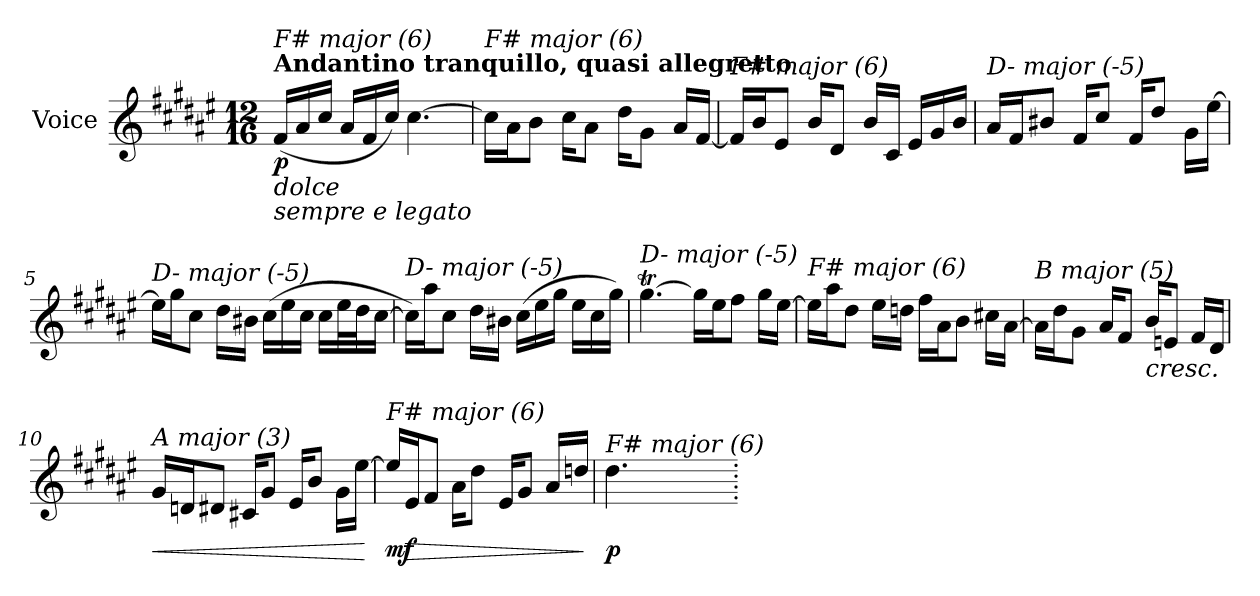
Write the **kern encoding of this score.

**kern	**dynam
*part1	*part1
*staff1	*staff1
*I"Voice	*
*I'V	*
*clefG2	*
*k[f#c#g#d#a#e#]	*
*M12/16	*
*MM57	*
=1	=1
!LO:TX:b:i:t=dolce	!
!LO:TX:b:i:t=sempre e legato	!
!LO:TX:a:B:t=Andantino tranquillo, quasi allegretto	!
!LO:TX:i:t=F# major (6)	!
!	!LO:DY:b
(<16f#/LL	p
16a#/	.
16cc#/JJ	.
16a#/LL	.
16f#/	.
16cc#/JJ)	.
[4.cc#\	.
!!LO:LB:g=z
=2	=2
!LO:TX:i:t=F# major (6)	!
16cc#\LL]	.
16a#\J	.
8b\J	.
16cc#\KL	.
8a#\J	.
16dd#\KL	.
8g#\J	.
16a#/LL	.
[16f#/JJ	.
=3	=3
!LO:TX:i:t=F# major (6)	!
16f#/LL]	.
16b/J	.
8e#/J	.
16b/KL	.
8d#/J	.
16b/LL	.
16c#/JJ	.
16e#/LL	.
16g#/	.
16b/JJ	.
=4	=4
!LO:TX:i:t=D- major (-5)	!
16a#/LL	.
16f#/J	.
8b#X/J	.
16f#/KL	.
8cc#/J	.
16f#/KL	.
8dd#/J	.
16g#\LL	.
[16ee#\JJ	.
=5	=5
!LO:TX:i:t=D- major (-5)	!
16ee#\LL]	.
16gg#\J	.
8cc#\J	.
16dd#\LL	.
16b#X\JJ	.
(>16cc#\LL	.
16ee#\	.
16cc#\JJ	.
16cc#\LL	.
32ee#\L	.
32dd#\J	.
[16cc#\JJ	.
!!LO:LB:g=z
=6	=6
!LO:TX:i:t=D- major (-5)	!
16cc#\LL])	.
16aa#\J	.
8cc#\J	.
16dd#\LL	.
16b#X\JJ	.
(>16cc#\LL	.
16ee#\	.
16gg#\JJ	.
16ee#\LL	.
16cc#\	.
16gg#\JJ)	.
=7	=7
!LO:TX:i:t=D- major (-5)	!
[4.gg#T\	.
16gg#\LL]	.
16ee#\J	.
8ff#\J	.
16gg#\LL	.
[16ee#\JJ	.
=8	=8
!LO:TX:i:t=F# major (6)	!
16ee#\LL]	.
16aa#\J	.
8dd#\J	.
16ee#\LL	.
16ddni\JJ	.
16ff#\LL	.
16a#\J	.
8b\J	.
16cc#X\LL	.
[16a#\JJ	.
=9	=9
!LO:TX:i:t=B major (5)	!
16a#\LL]	.
16dd#\J	.
8g#\J	.
16a#/KL	.
8f#/J	.
!LO:TX:b:i:t=cresc.	!
16b/KL	.
8en/J	.
16f#/LL	.
16d#/JJ	.
!!LO:LB:g=z
=10	=10
!LO:TX:i:t=A major (3)	!
!	!LO:HP:b
16g#/LL	<
16dni/J	.
8d#/J	.
16c#X/KL	.
8g#/J	.
16e#/KL	.
8b/J	.
16g#\LL	.
[16ee#\JJ	.
.	[
=11	=11
!LO:TX:i:t=F# major (6)	!
!	!LO:DY:b
16ee#/LL]	mf
!	!LO:HP:b
16e#/J	>
8f#/J	.
16a#\KL	.
8dd#\J	.
16e#/KL	.
8g#/J	.
16a#/LL	.
16ddni/JJ	.
.	]
=12	=12
!LO:TX:i:t=F# major (6)	!
!	!LO:DY:b
4.dd#\	p
=.	=.
*-	*-
